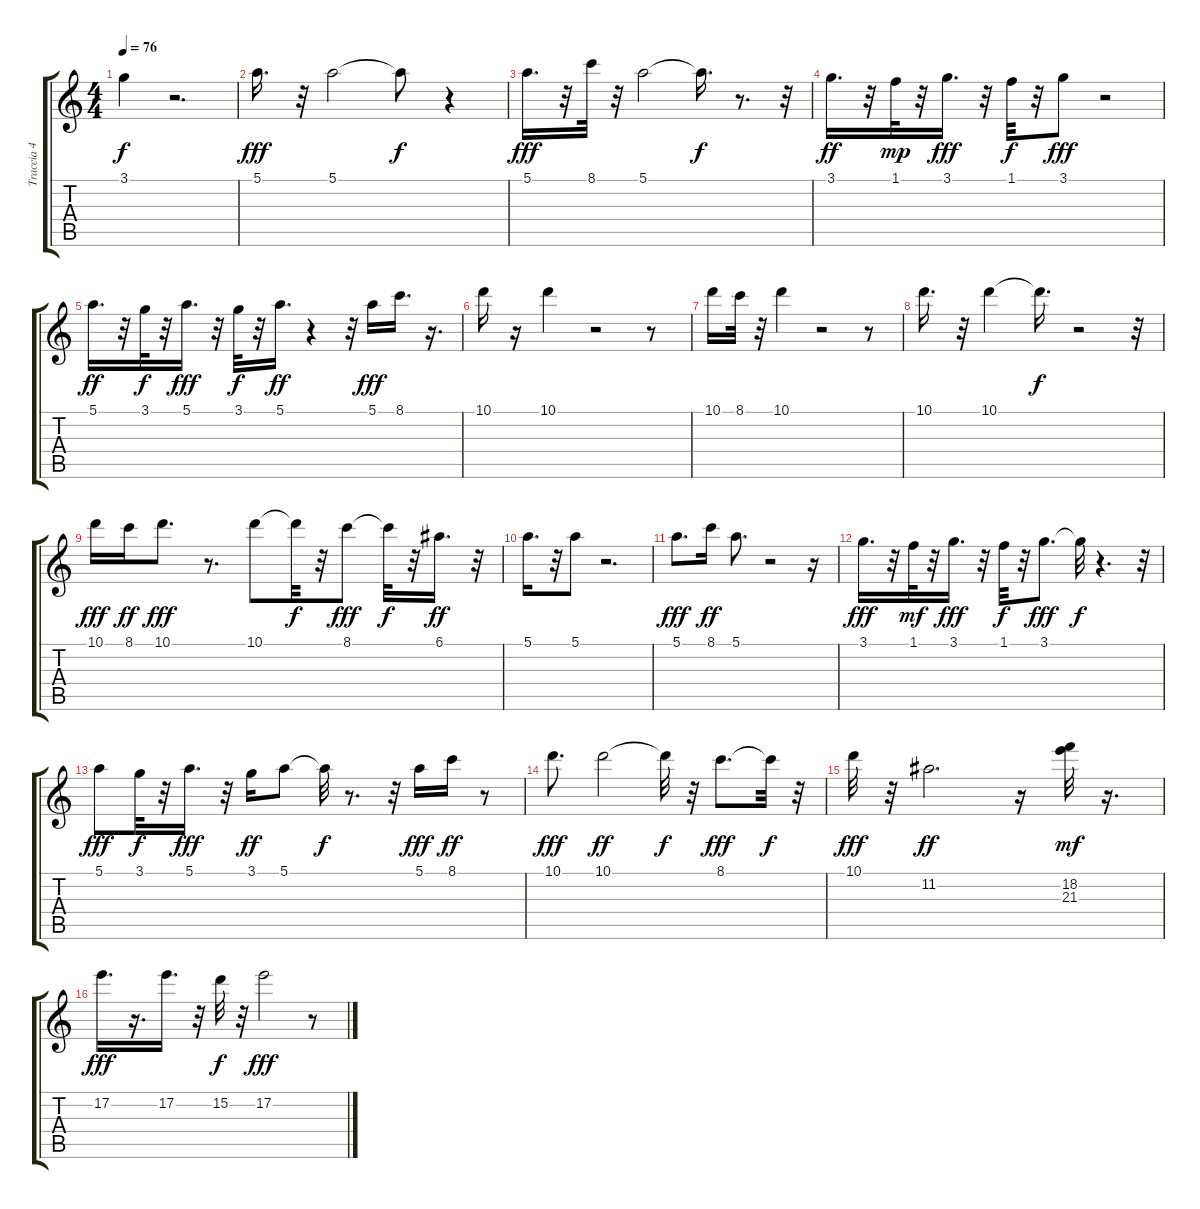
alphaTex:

\track ("Traccia 4" "Traccia 4") {instrument acousticguitarsteel}
\staff {score tabs}
\tuning (E4 B3 G3 D3 A2 E2) {hide}
\ts (4 4)
\tempo 76
\clef g2
\ks c
3.1{t}.4{dy f} r.2{d} |
5.1.16{d dy fff} r.32 5.1.2 5.1{t}.8{dy f} r.4 |
5.1.16{d dy fff} r.32 8.1.32 r.32 5.1.2 5.1{t}.16{d dy f} r.8{d} r.32 |
3.1.16{d dy ff} r.32 1.1.32{dy mp} r.32 3.1.16{d dy fff} r.32 1.1.32{dy f} r.32 3.1.8{dy fff} r.2 |
5.1.16{d dy ff} r.32 3.1.32{dy f} r.32 5.1.16{d dy fff} r.32 3.1.32{dy f} r.32 5.1.16{d dy ff} r.4 r.32 5.1.16{dy fff} 8.1.16{d} r.16{d} |
10.1.16 r.16 10.1.4 r.2 r.8 |
10.1.16 8.1.32 r.32 10.1.4 r.2 r.8 |
10.1.16{d} r.32 10.1.4 10.1{t}.16{d dy f} r.2 r.32 |
10.1.16{dy fff} 8.1.16{dy ff} 10.1.8{d dy fff} r.8{d} 10.1.8 10.1{t}.32{dy f} r.32 8.1.8{dy fff} 8.1{t}.32{dy f} r.32 6.1.16{d dy ff} r.32 |
5.1.16{d} r.32 5.1.8 r.2{d} |
5.1.8{d dy fff} 8.1.16{dy ff} 5.1.8{d} r.2 r.16 |
3.1.16{d dy fff} r.32 1.1.32{dy mf} r.32 3.1.16{d dy fff} r.32 1.1.32{dy f} r.32 3.1.8{d dy fff} 3.1{t}.32{dy f} r.4{d} r.32 |
5.1.8{dy fff} 3.1.32{dy f} r.32 5.1.16{d dy fff} r.32 3.1.16{dy ff} 5.1.8 5.1{t}.32{dy f} r.8{d} r.32 5.1.16{dy fff} 8.1.16{dy ff} r.8 |
10.1.8{d dy fff} 10.1.2{dy ff} 10.1{t}.32{dy f} r.32 8.1.8{d dy fff} 8.1{t}.32{dy f} r.32 |
10.1.32{dy fff} r.32 11.2.2{d dy ff} r.16 (18.2 21.3).32{dy mf} r.16{d} |
17.2.16{d dy fff} r.16{d} 17.2.16{d} r.32 15.2.32{dy f} r.32 17.2.2{dy fff} r.8
